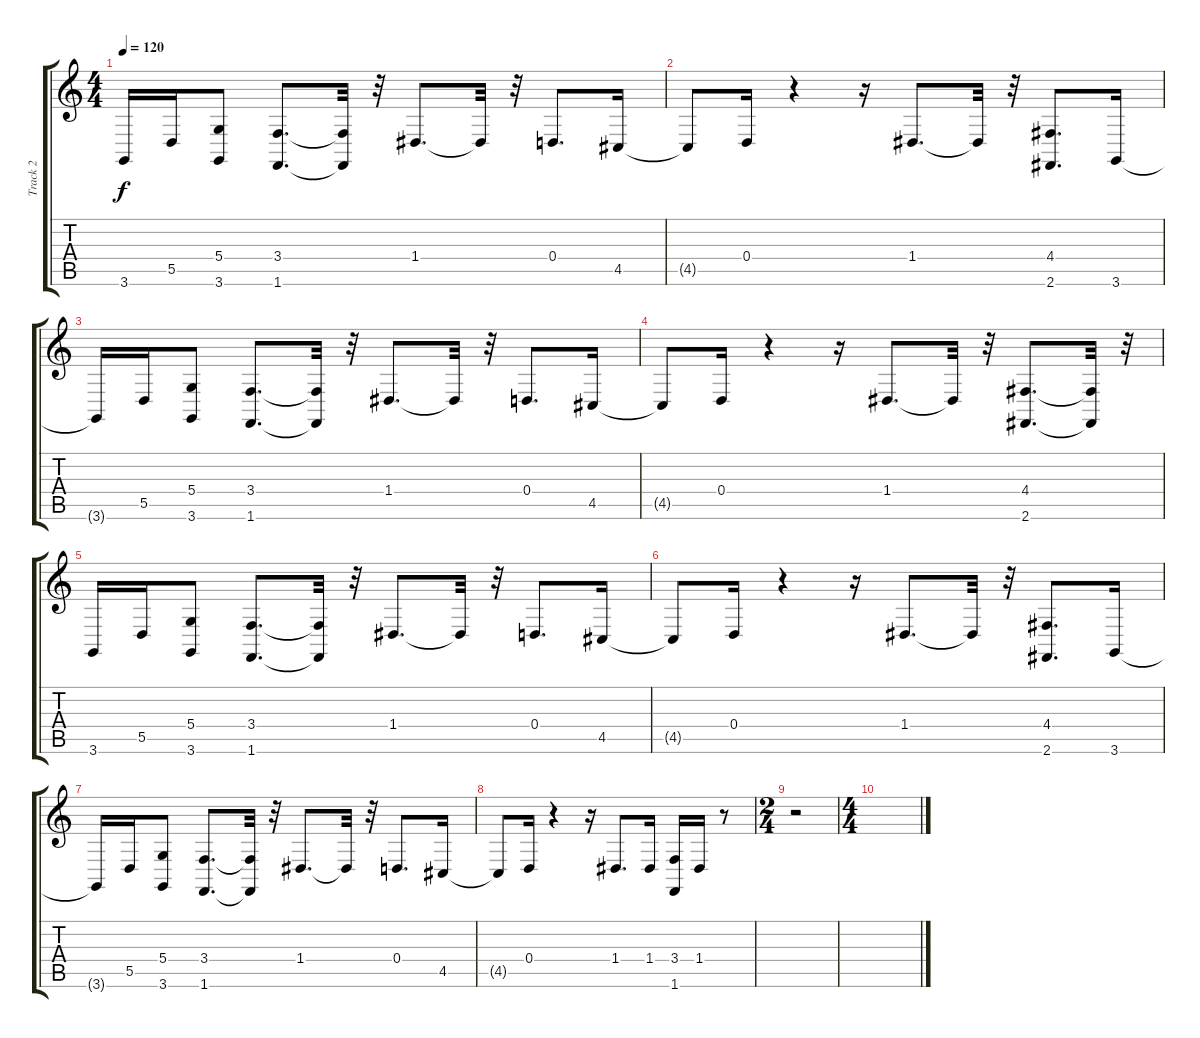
\track ("Track 2" "Track 2") {instrument drawbarorgan}
\staff {score tabs}
\tuning (E4 B3 G3 D3 A2 E2) {hide}
\ts (4 4)
\tempo 120
\clef g2
\ks c
3.6.16{dy f} 5.5.16 (5.4 3.6).8 (3.4 1.6).8{d} (3.4{t} 1.6{t}).32 r.32 1.4.8{d} 1.4{t}.32 r.32 0.4.8{d} 4.5.16 |
4.5{t}.8 0.4.16 r.4 r.16 1.4.8{d} 1.4{t}.32 r.32 (4.4 2.6).8{d} 3.6.16 |
3.6{t}.16 5.5.16 (5.4 3.6).8 (3.4 1.6).8{d} (3.4{t} 1.6{t}).32 r.32 1.4.8{d} 1.4{t}.32 r.32 0.4.8{d} 4.5.16 |
4.5{t}.8 0.4.16 r.4 r.16 1.4.8{d} 1.4{t}.32 r.32 (4.4 2.6).8{d} (4.4{t} 2.6{t}).32 r.32 |
3.6.16 5.5.16 (5.4 3.6).8 (3.4 1.6).8{d} (3.4{t} 1.6{t}).32 r.32 1.4.8{d} 1.4{t}.32 r.32 0.4.8{d} 4.5.16 |
4.5{t}.8 0.4.16 r.4 r.16 1.4.8{d} 1.4{t}.32 r.32 (4.4 2.6).8{d} 3.6.16 |
3.6{t}.16 5.5.16 (5.4 3.6).8 (3.4 1.6).8{d} (3.4{t} 1.6{t}).32 r.32 1.4.8{d} 1.4{t}.32 r.32 0.4.8{d} 4.5.16 |
4.5{t}.8 0.4.16 r.4 r.16 1.4.8{d} 1.4.16 (3.4 1.6).16 1.4.16 r.8 |
\ts (2 4)
r.2 |
\ts (4 4)
